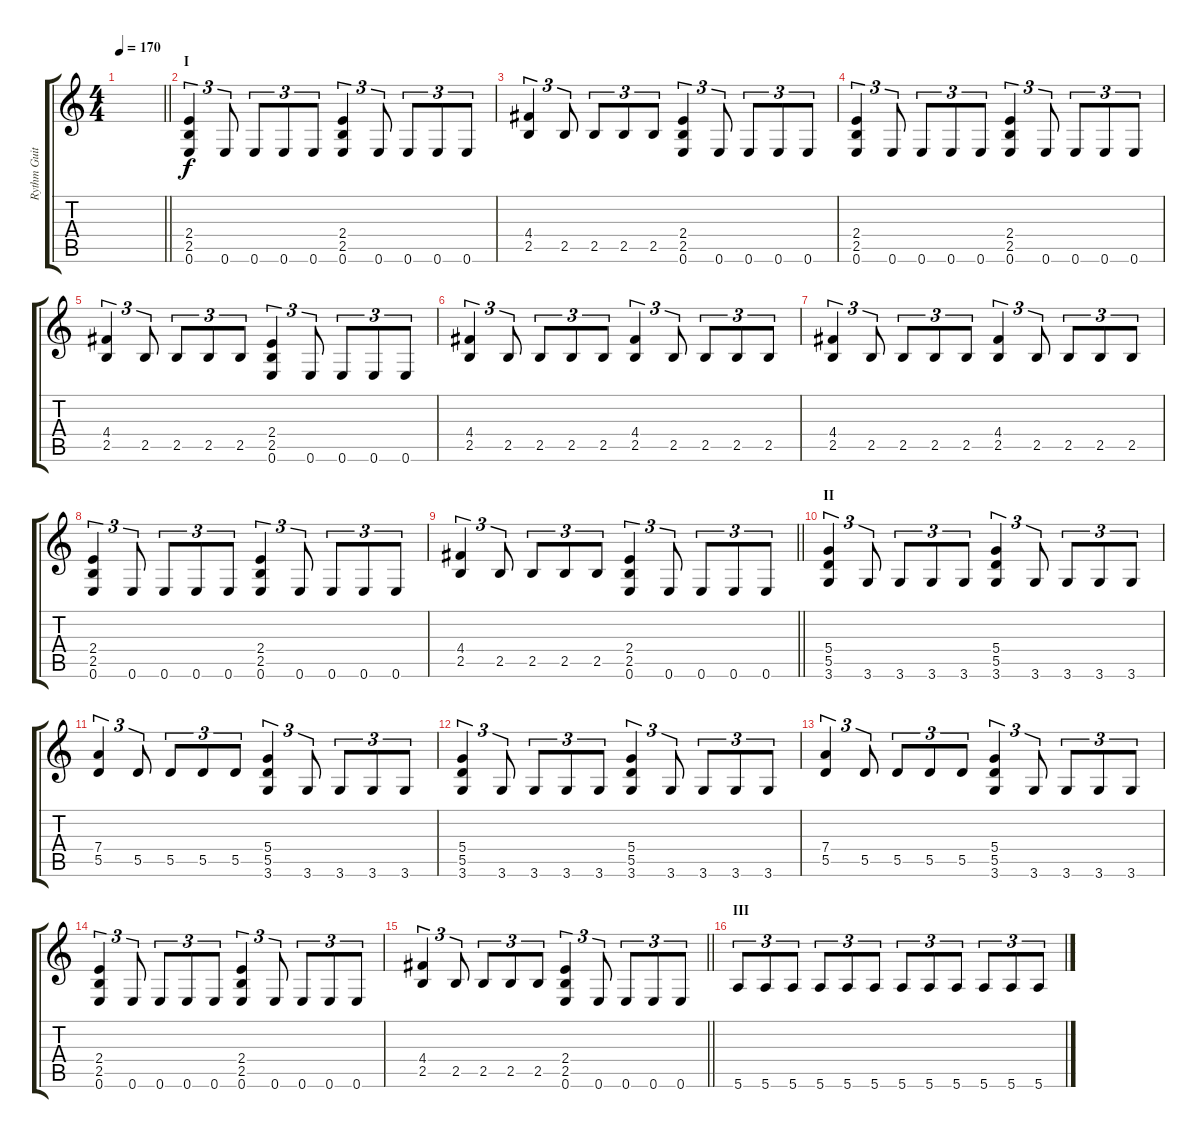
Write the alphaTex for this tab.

\track ("Rythm Guitar" "Rythm Guit") {instrument distortionguitar}
\staff {score tabs}
\tuning (E4 B3 G3 D3 A2 E2) {hide}
\ts (4 4)
\tempo 170
\clef g2
\barLineRight lightlight
\ks c
|
\section ("" "I")
(2.4 2.5 0.6).4{tu (3 2)} 0.6.8{tu (3 2)} 0.6.8{tu (3 2)} 0.6.8{tu (3 2)} 0.6.8{tu (3 2)} (2.4 2.5 0.6).4{tu (3 2)} 0.6.8{tu (3 2)} 0.6.8{tu (3 2)} 0.6.8{tu (3 2)} 0.6.8{tu (3 2)} |
(4.4 2.5).4{tu (3 2)} 2.5.8{tu (3 2)} 2.5.8{tu (3 2)} 2.5.8{tu (3 2)} 2.5.8{tu (3 2)} (2.4 2.5 0.6).4{tu (3 2)} 0.6.8{tu (3 2)} 0.6.8{tu (3 2)} 0.6.8{tu (3 2)} 0.6.8{tu (3 2)} |
(2.4 2.5 0.6).4{tu (3 2)} 0.6.8{tu (3 2)} 0.6.8{tu (3 2)} 0.6.8{tu (3 2)} 0.6.8{tu (3 2)} (2.4 2.5 0.6).4{tu (3 2)} 0.6.8{tu (3 2)} 0.6.8{tu (3 2)} 0.6.8{tu (3 2)} 0.6.8{tu (3 2)} |
(4.4 2.5).4{tu (3 2)} 2.5.8{tu (3 2)} 2.5.8{tu (3 2)} 2.5.8{tu (3 2)} 2.5.8{tu (3 2)} (2.4 2.5 0.6).4{tu (3 2)} 0.6.8{tu (3 2)} 0.6.8{tu (3 2)} 0.6.8{tu (3 2)} 0.6.8{tu (3 2)} |
(4.4 2.5).4{tu (3 2)} 2.5.8{tu (3 2)} 2.5.8{tu (3 2)} 2.5.8{tu (3 2)} 2.5.8{tu (3 2)} (4.4 2.5).4{tu (3 2)} 2.5.8{tu (3 2)} 2.5.8{tu (3 2)} 2.5.8{tu (3 2)} 2.5.8{tu (3 2)} |
(4.4 2.5).4{tu (3 2)} 2.5.8{tu (3 2)} 2.5.8{tu (3 2)} 2.5.8{tu (3 2)} 2.5.8{tu (3 2)} (4.4 2.5).4{tu (3 2)} 2.5.8{tu (3 2)} 2.5.8{tu (3 2)} 2.5.8{tu (3 2)} 2.5.8{tu (3 2)} |
(2.4 2.5 0.6).4{tu (3 2)} 0.6.8{tu (3 2)} 0.6.8{tu (3 2)} 0.6.8{tu (3 2)} 0.6.8{tu (3 2)} (2.4 2.5 0.6).4{tu (3 2)} 0.6.8{tu (3 2)} 0.6.8{tu (3 2)} 0.6.8{tu (3 2)} 0.6.8{tu (3 2)} |
\barLineRight lightlight
(4.4 2.5).4{tu (3 2)} 2.5.8{tu (3 2)} 2.5.8{tu (3 2)} 2.5.8{tu (3 2)} 2.5.8{tu (3 2)} (2.4 2.5 0.6).4{tu (3 2)} 0.6.8{tu (3 2)} 0.6.8{tu (3 2)} 0.6.8{tu (3 2)} 0.6.8{tu (3 2)} |
\section ("" "II")
(5.4 5.5 3.6).4{tu (3 2)} 3.6.8{tu (3 2)} 3.6.8{tu (3 2)} 3.6.8{tu (3 2)} 3.6.8{tu (3 2)} (5.4 5.5 3.6).4{tu (3 2)} 3.6.8{tu (3 2)} 3.6.8{tu (3 2)} 3.6.8{tu (3 2)} 3.6.8{tu (3 2)} |
(7.4 5.5).4{tu (3 2)} 5.5.8{tu (3 2)} 5.5.8{tu (3 2)} 5.5.8{tu (3 2)} 5.5.8{tu (3 2)} (5.4 5.5 3.6).4{tu (3 2)} 3.6.8{tu (3 2)} 3.6.8{tu (3 2)} 3.6.8{tu (3 2)} 3.6.8{tu (3 2)} |
(5.4 5.5 3.6).4{tu (3 2)} 3.6.8{tu (3 2)} 3.6.8{tu (3 2)} 3.6.8{tu (3 2)} 3.6.8{tu (3 2)} (5.4 5.5 3.6).4{tu (3 2)} 3.6.8{tu (3 2)} 3.6.8{tu (3 2)} 3.6.8{tu (3 2)} 3.6.8{tu (3 2)} |
(7.4 5.5).4{tu (3 2)} 5.5.8{tu (3 2)} 5.5.8{tu (3 2)} 5.5.8{tu (3 2)} 5.5.8{tu (3 2)} (5.4 5.5 3.6).4{tu (3 2)} 3.6.8{tu (3 2)} 3.6.8{tu (3 2)} 3.6.8{tu (3 2)} 3.6.8{tu (3 2)} |
(2.4 2.5 0.6).4{tu (3 2)} 0.6.8{tu (3 2)} 0.6.8{tu (3 2)} 0.6.8{tu (3 2)} 0.6.8{tu (3 2)} (2.4 2.5 0.6).4{tu (3 2)} 0.6.8{tu (3 2)} 0.6.8{tu (3 2)} 0.6.8{tu (3 2)} 0.6.8{tu (3 2)} |
\barLineRight lightlight
(4.4 2.5).4{tu (3 2)} 2.5.8{tu (3 2)} 2.5.8{tu (3 2)} 2.5.8{tu (3 2)} 2.5.8{tu (3 2)} (2.4 2.5 0.6).4{tu (3 2)} 0.6.8{tu (3 2)} 0.6.8{tu (3 2)} 0.6.8{tu (3 2)} 0.6.8{tu (3 2)} |
\section ("" "III")
5.6.8{tu (3 2)} 5.6.8{tu (3 2)} 5.6.8{tu (3 2)} 5.6.8{tu (3 2)} 5.6.8{tu (3 2)} 5.6.8{tu (3 2)} 5.6.8{tu (3 2)} 5.6.8{tu (3 2)} 5.6.8{tu (3 2)} 5.6.8{tu (3 2)} 5.6.8{tu (3 2)} 5.6.8{tu (3 2)}
